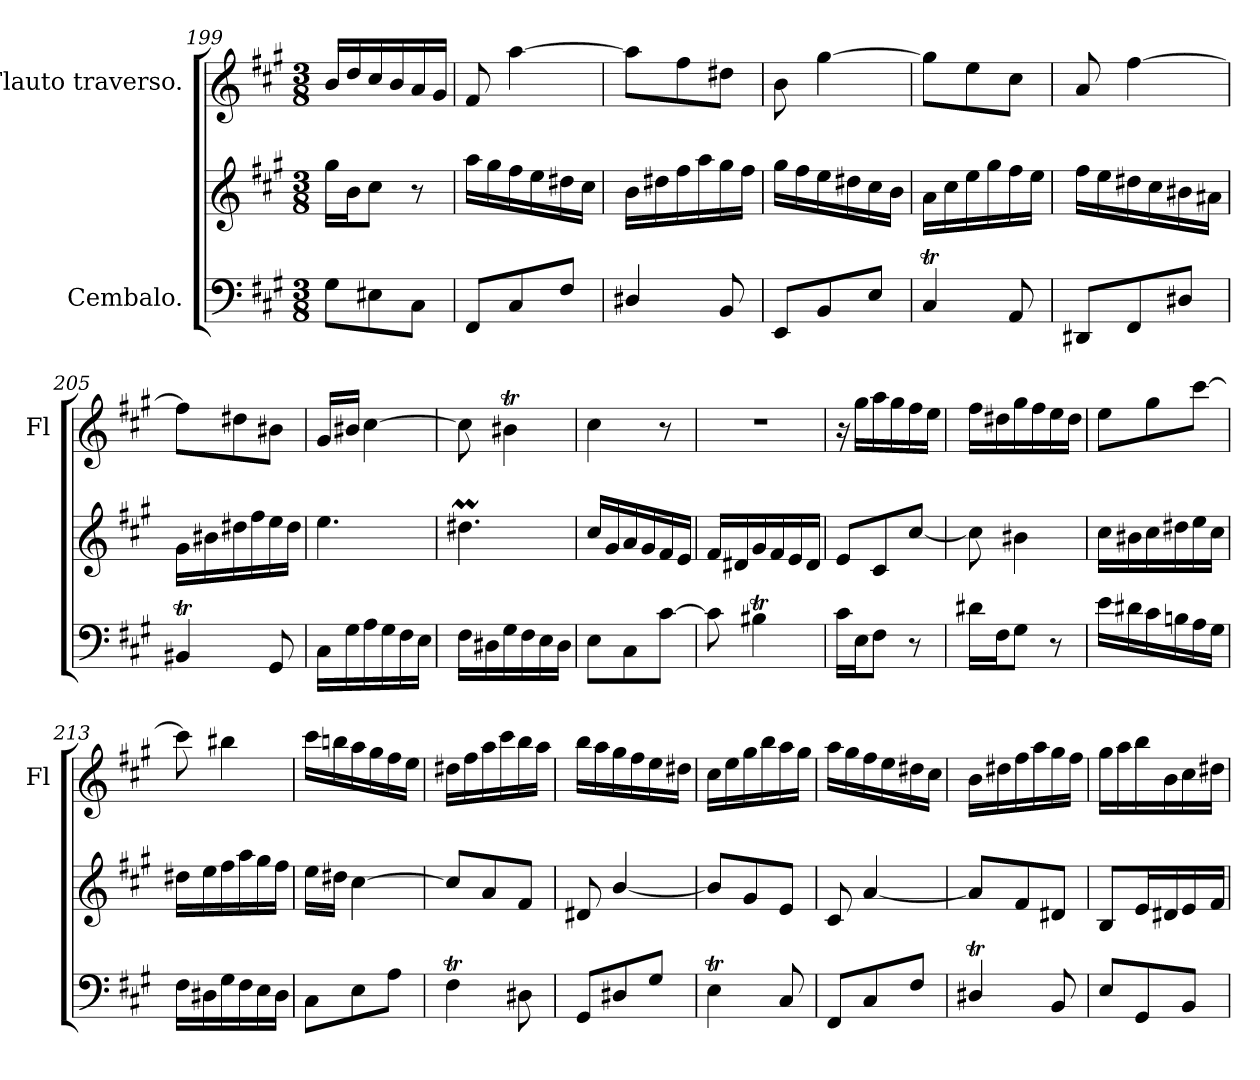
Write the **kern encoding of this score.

**kern	**kern	**kern
*part2	*part2	*part1
*staff3	*staff2	*staff1
*I"Cembalo.	*	*I"Flauto traverso.
*	*	*I'Fl
*clefF4	*clefG2	*clefG2
*k[f#c#g#]	*k[f#c#g#]	*k[f#c#g#]
*M3/8	*M3/8	*M3/8
=199	=199	=199
8G#\L	16gg#\LL	16b/LL
.	16b\J	16dd/
8E#X\	8cc#\J	16cc#/
.	.	16b/
8C#\J	8r	16a/
.	.	16g#/JJ
=200	=200	=200
8FF#/L	16aa\LL	8f#/
.	16gg#\	.
8C#/	16ff#\	[4aa\
.	16ee\	.
8F#/J	16dd#X\	.
.	16cc#\JJ	.
=201	=201	=201
4D#X/	16b\LL	8aa\L]
.	16dd#X\	.
.	16ff#\	8ff#\
.	16aa\	.
8BB/	16gg#\	8dd#X\J
.	16ff#\JJ	.
!!LO:PB:g=z
=202	=202	=202
8EE/L	16gg#\LL	8b\
.	16ff#\	.
8BB/	16ee\	[4gg#\
.	16dd#X\	.
8E/J	16cc#\	.
.	16b\JJ	.
=203	=203	=203
4C#t/	16a\LL	8gg#\L]
.	16cc#\	.
.	16ee\	8ee\
.	16gg#\	.
8AA/	16ff#\	8cc#\J
.	16ee\JJ	.
=204	=204	=204
8DD#X/L	16ff#\LL	8a/
.	16ee\	.
8FF#/	16dd#X\	[4ff#\
.	16cc#\	.
8D#X/J	16b#X\	.
.	16a#X\JJ	.
=205	=205	=205
4BB#Xt/	16g#\LL	8ff#\L]
.	16b#X\	.
.	16dd#X\	8dd#X\
.	16ff#\	.
8GG#/	16ee\	8b#X\J
.	16dd#\JJ	.
=206	=206	=206
16C#\LL	4.ee\	16g#/LL
16G#\	.	16b#X/JJ
16A\	.	[4cc#\
16G#\	.	.
16F#\	.	.
16E\JJ	.	.
=207	=207	=207
16F#\LL	4.dd#Xm\	8cc#\]
16D#X\	.	.
16G#\	.	4b#Xt\
16F#\	.	.
16E\	.	.
16D#\JJ	.	.
=208	=208	=208
8E\L	16cc#/LL	4cc#\
.	16g#/	.
8C#\	16a/	.
.	16g#/	.
[8c#\J	16f#/	8r
.	16e/JJ	.
=209	=209	=209
8c#\]	16f#/LL	4.r
.	16d#X/	.
4B#Xt\	16g#/	.
.	16f#/	.
.	16e/	.
.	16d#/JJ	.
!!LO:PB:g=z
=210	=210	=210
16c#\LL	8e/L	16r
16E\J	.	16gg#\LL
8F#\J	8c#/	16aa\
.	.	16gg#\
8r	[8cc#/J	16ff#\
.	.	16ee\JJ
=211	=211	=211
16d#X\LL	8cc#\]	16ff#\LL
16F#\J	.	16dd#X\
8G#\J	4b#X\	16gg#\
.	.	16ff#\
8r	.	16ee\
.	.	16dd#\JJ
=212	=212	=212
16e\LL	16cc#\LL	8ee\L
16d#X\	16b#X\	.
16c#\	16cc#\	8gg#\
16Bn\	16dd#X\	.
16A\	16ee\	[8ccc#\J
16G#\JJ	16cc#\JJ	.
=213	=213	=213
16F#\LL	16dd#X\LL	8ccc#\]
16D#X\	16ee\	.
16G#\	16ff#\	4bb#X\
16F#\	16aa\	.
16E\	16gg#\	.
16D#\JJ	16ff#\JJ	.
=214	=214	=214
8C#\L	16ee\LL	16ccc#\LL
.	16dd#X\JJ	16bbn\
8E\	[4cc#\	16aa\
.	.	16gg#\
8A\J	.	16ff#\
.	.	16ee\JJ
=215	=215	=215
4F#T\	8cc#/L]	16dd#X\LL
.	.	16ff#\
.	8a/	16aa\
.	.	16ccc#\
8D#X\	8f#/J	16bb\
.	.	16aa\JJ
=216	=216	=216
8GG#/L	8d#X/	16bb\LL
.	.	16aa\
8D#X/	[4b/	16gg#\
.	.	16ff#\
8G#/J	.	16ee\
.	.	16dd#X\JJ
=217	=217	=217
4ET\	8b/L]	16cc#\LL
.	.	16ee\
.	8g#/	16gg#\
.	.	16bb\
8C#/	8e/J	16aa\
.	.	16gg#\JJ
!!LO:PB:g=z
=218	=218	=218
8FF#/L	8c#/	16aa\LL
.	.	16gg#\
8C#/	[4a/	16ff#\
.	.	16ee\
8F#/J	.	16dd#X\
.	.	16cc#\JJ
=219	=219	=219
4D#Xt/	8a/L]	16b\LL
.	.	16dd#X\
.	8f#/	16ff#\
.	.	16aa\
8BB/	8d#X/J	16gg#\
.	.	16ff#\JJ
=220	=220	=220
8E/L	8B/L	16gg#\LL
.	.	16aa\
8GG#/	16e/L	16bb\
.	16d#X/	16b\
8BB/J	16e/	16cc#\
.	16f#/JJ	16dd#X\JJ
=	=	=
*-	*-	*-
